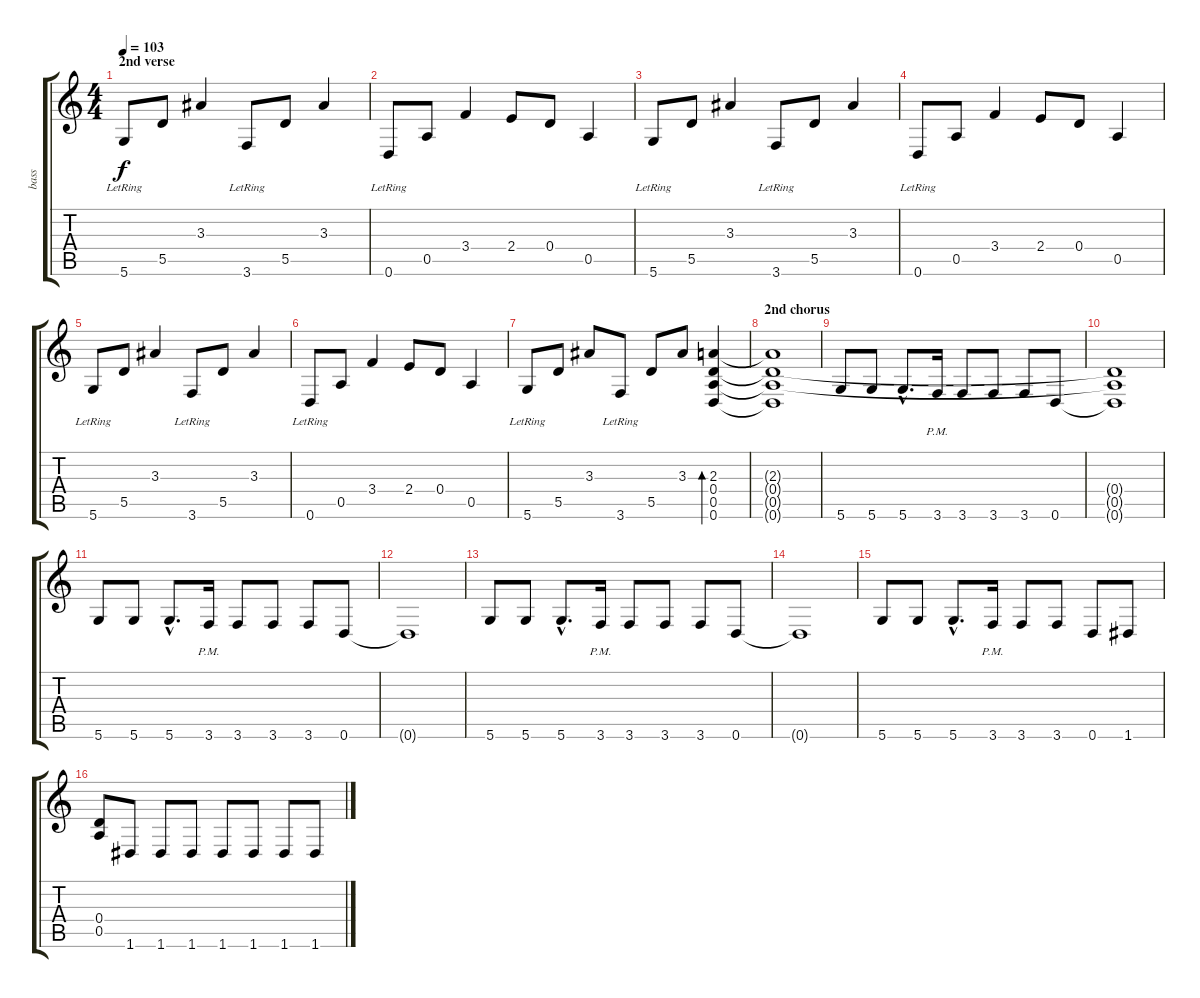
\track ("bass" "bass") {instrument electricbasspick}
\staff {score tabs}
\tuning (E4 B3 G3 D3 A2 D2) {hide}
\ts (4 4)
\section ("" "2nd verse")
\tempo 103
\clef g2
\ks c
5.6{lr}.8{dy f} 5.5.8 3.3.4 3.6{lr}.8 5.5.8 3.3.4 |
0.6{lr}.8 0.5.8 3.4.4 2.4.8 0.4.8 0.5.4 |
5.6{lr}.8 5.5.8 3.3.4 3.6{lr}.8 5.5.8 3.3.4 |
0.6{lr}.8 0.5.8 3.4.4 2.4.8 0.4.8 0.5.4 |
5.6{lr}.8 5.5.8 3.3.4 3.6{lr}.8 5.5.8 3.3.4 |
0.6{lr}.8 0.5.8 3.4.4 2.4.8 0.4.8 0.5.4 |
5.6{lr}.8 5.5.8 3.3.8 3.6{lr}.8 5.5.8 3.3.8 (2.3 0.4 0.5 0.6).4{bd 480} |
\section ("" "2nd chorus")
(2.3{t} 0.4{t} 0.5{t} 0.6{t}).1 |
5.6.8 5.6.8 5.6{hac}.8{d} 3.6{pm}.16 3.6.8 3.6.8 3.6.8 0.6.8 |
(0.4{t} 0.5{t} 0.6{t}).1 |
5.6.8 5.6.8 5.6{hac}.8{d} 3.6{pm}.16 3.6.8 3.6.8 3.6.8 0.6.8 |
0.6{t}.1 |
5.6.8 5.6.8 5.6{hac}.8{d} 3.6{pm}.16 3.6.8 3.6.8 3.6.8 0.6.8 |
0.6{t}.1 |
5.6.8 5.6.8 5.6{hac}.8{d} 3.6{pm}.16 3.6.8 3.6.8 0.6.8 1.6.8 |
(0.4 0.5).8 1.6.8 1.6.8 1.6.8 1.6.8 1.6.8 1.6.8 1.6.8
